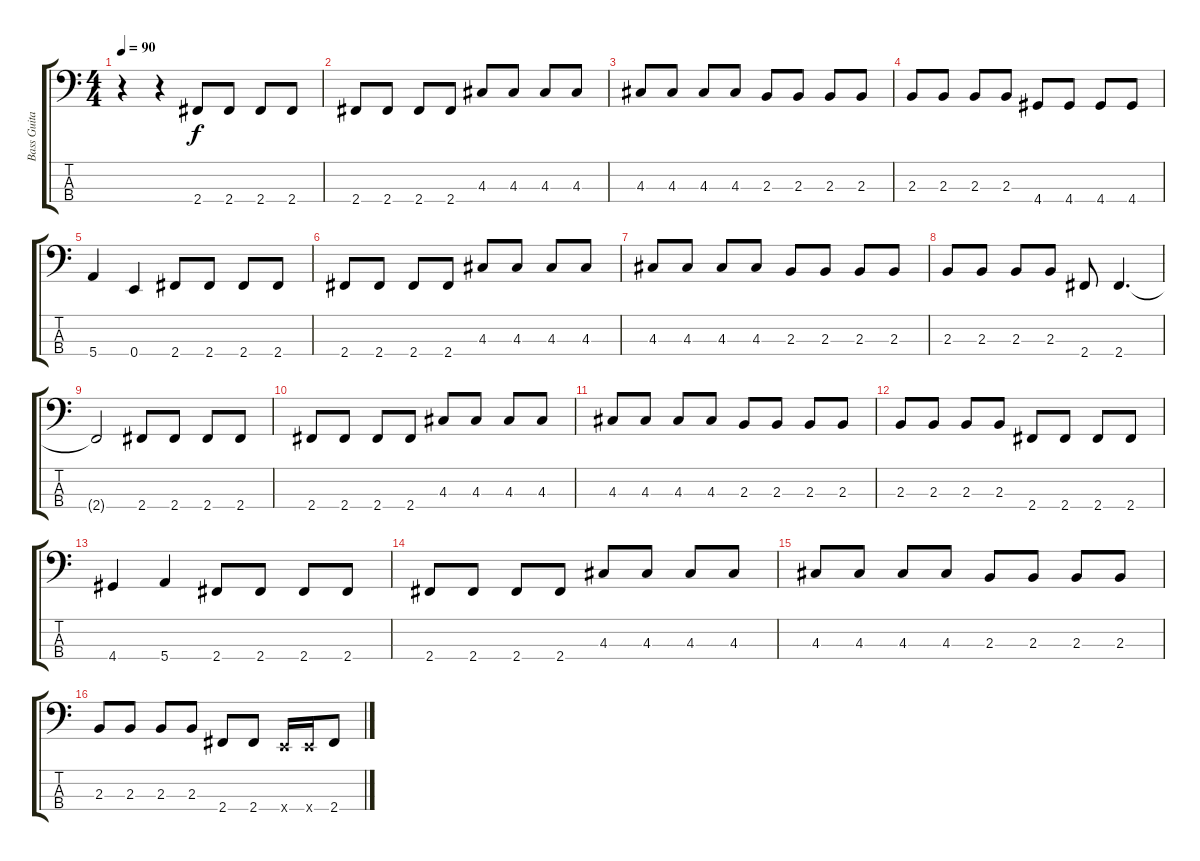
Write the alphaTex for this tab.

\track ("Bass Guitar" "Bass Guita") {instrument electricbasspick}
\staff {score tabs}
\tuning (G2 D2 A1 E1) {hide}
\ts (4 4)
\tempo 90
\clef f4
\ks c
r.4{dy f} r.4 2.4.8 2.4.8 2.4.8 2.4.8 |
2.4.8 2.4.8 2.4.8 2.4.8 4.3.8 4.3.8 4.3.8 4.3.8 |
4.3.8 4.3.8 4.3.8 4.3.8 2.3.8 2.3.8 2.3.8 2.3.8 |
2.3.8 2.3.8 2.3.8 2.3.8 4.4.8 4.4.8 4.4.8 4.4.8 |
5.4.4 0.4.4 2.4.8 2.4.8 2.4.8 2.4.8 |
2.4.8 2.4.8 2.4.8 2.4.8 4.3.8 4.3.8 4.3.8 4.3.8 |
4.3.8 4.3.8 4.3.8 4.3.8 2.3.8 2.3.8 2.3.8 2.3.8 |
2.3.8 2.3.8 2.3.8 2.3.8 2.4.8 2.4.4{d} |
2.4{t}.2 2.4.8 2.4.8 2.4.8 2.4.8 |
2.4.8 2.4.8 2.4.8 2.4.8 4.3.8 4.3.8 4.3.8 4.3.8 |
4.3.8 4.3.8 4.3.8 4.3.8 2.3.8 2.3.8 2.3.8 2.3.8 |
2.3.8 2.3.8 2.3.8 2.3.8 2.4.8 2.4.8 2.4.8 2.4.8 |
4.4.4 5.4.4 2.4.8 2.4.8 2.4.8 2.4.8 |
2.4.8 2.4.8 2.4.8 2.4.8 4.3.8 4.3.8 4.3.8 4.3.8 |
4.3.8 4.3.8 4.3.8 4.3.8 2.3.8 2.3.8 2.3.8 2.3.8 |
2.3.8 2.3.8 2.3.8 2.3.8 2.4.8 2.4.8 0.4{x}.16 0.4{x}.16 2.4.8
